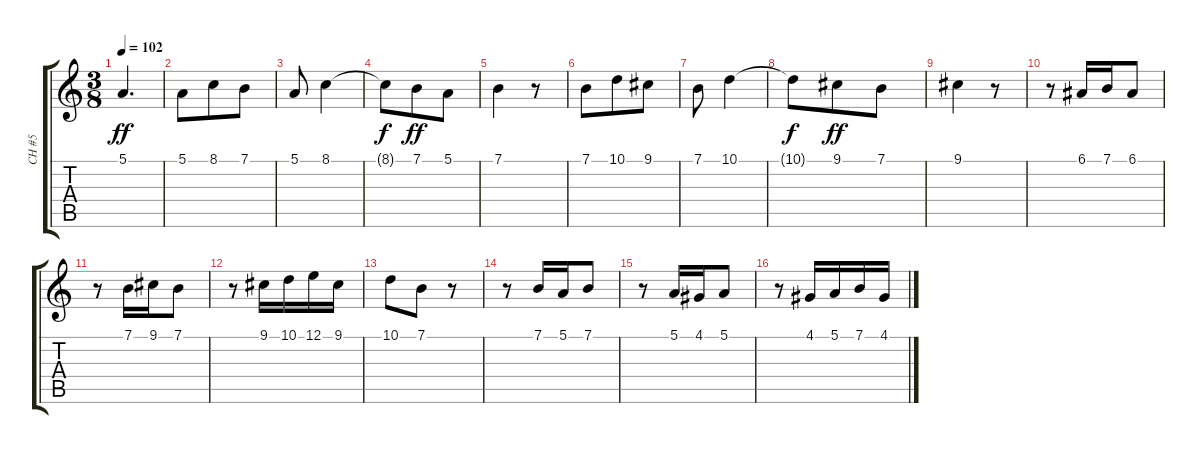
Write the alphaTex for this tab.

\track ("CH #5" "CH #5") {instrument stringensemble1}
\staff {score tabs}
\tuning (E4 B3 G3 D3 A2 E2) {hide}
\ts (3 8)
\tempo 102
\clef g2
\ks c
5.1.4{d dy ff} |
5.1.8 8.1.8 7.1.8 |
5.1.8 8.1.4 |
8.1{t}.8{dy f} 7.1.8{dy ff} 5.1.8 |
7.1.4 r.8 |
7.1.8 10.1.8 9.1.8 |
7.1.8 10.1.4 |
10.1{t}.8{dy f} 9.1.8{dy ff} 7.1.8 |
9.1.4 r.8 |
r.8 6.1.16 7.1.16 6.1.8 |
r.8 7.1.16 9.1.16 7.1.8 |
r.8 9.1.16 10.1.16 12.1.16 9.1.16 |
10.1.8 7.1.8 r.8 |
r.8 7.1.16 5.1.16 7.1.8 |
r.8 5.1.16 4.1.16 5.1.8 |
r.8 4.1.16 5.1.16 7.1.16 4.1.16
